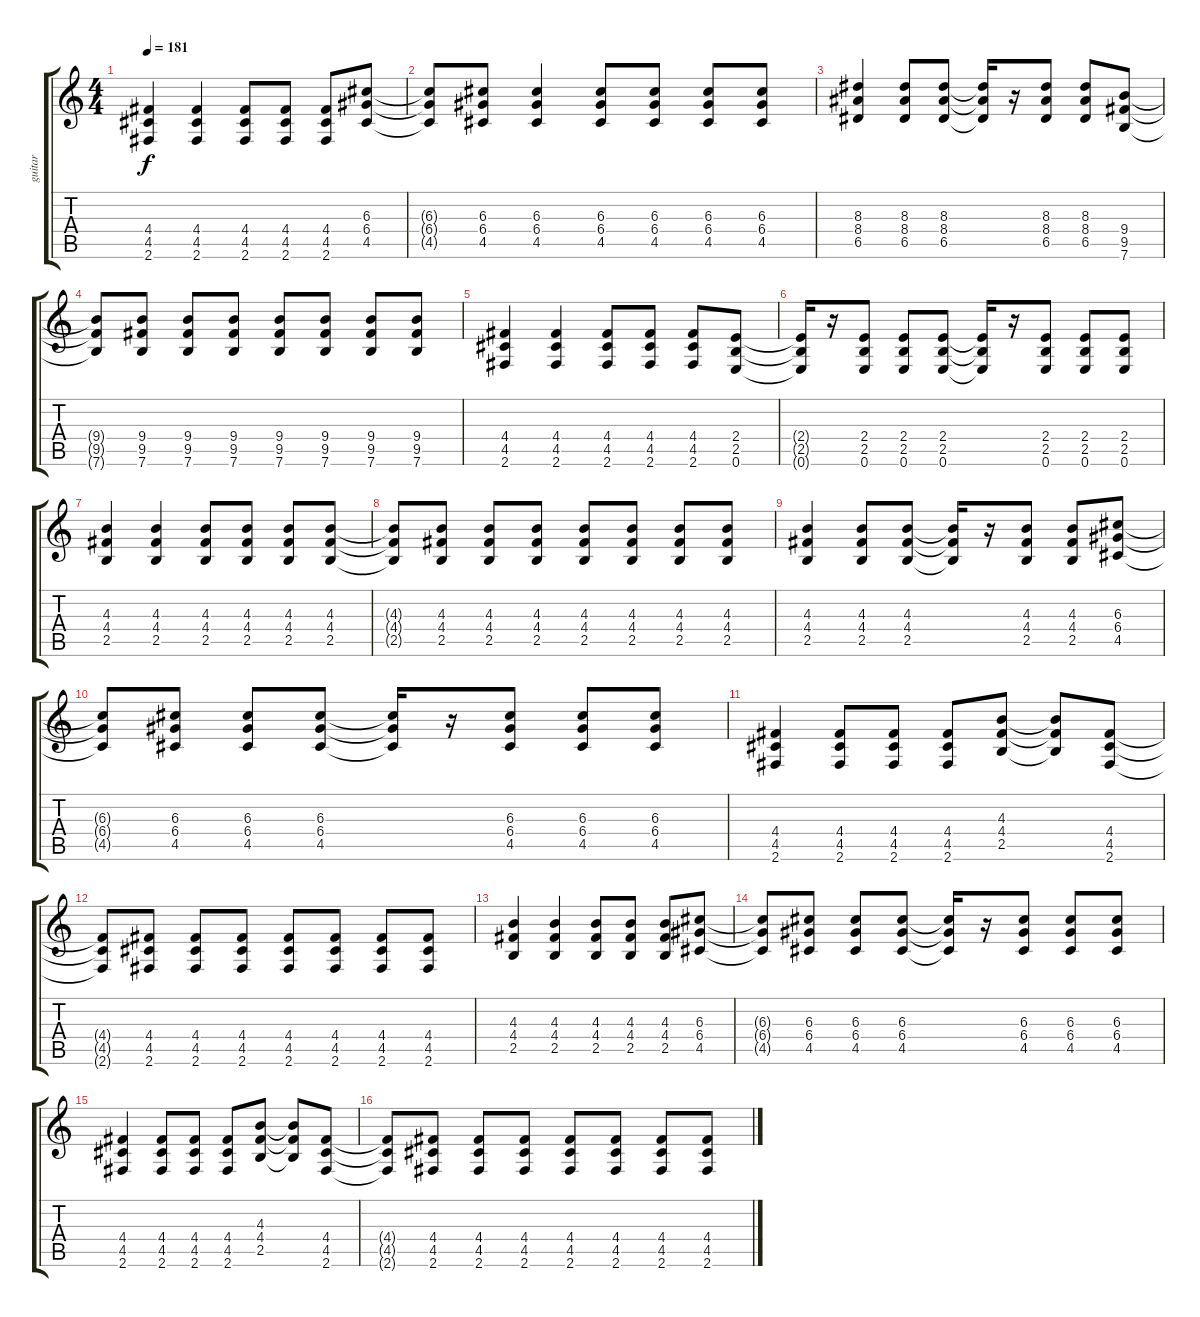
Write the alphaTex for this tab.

\track ("guitar" "guitar") {instrument distortionguitar}
\staff {score tabs}
\tuning (E4 B3 G3 D3 A2 E2) {hide}
\ts (4 4)
\tempo 181
\clef g2
\ks c
(4.4 4.5 2.6).4{dy f} (4.4 4.5 2.6).4 (4.4 4.5 2.6).8 (4.4 4.5 2.6).8 (4.4 4.5 2.6).8 (6.3 6.4 4.5).8 |
(6.3{t} 6.4{t} 4.5{t}).8 (6.3 6.4 4.5).8 (6.3 6.4 4.5).4 (6.3 6.4 4.5).8 (6.3 6.4 4.5).8 (6.3 6.4 4.5).8 (6.3 6.4 4.5).8 |
(8.3 8.4 6.5).4 (8.3 8.4 6.5).8 (8.3 8.4 6.5).8 (8.3{t} 8.4{t} 6.5{t}).16 r.16 (8.3 8.4 6.5).8 (8.3 8.4 6.5).8 (9.4 9.5 7.6).8 |
(9.4{t} 9.5{t} 7.6{t}).8 (9.4 9.5 7.6).8 (9.4 9.5 7.6).8 (9.4 9.5 7.6).8 (9.4 9.5 7.6).8 (9.4 9.5 7.6).8 (9.4 9.5 7.6).8 (9.4 9.5 7.6).8 |
(4.4 4.5 2.6).4 (4.4 4.5 2.6).4 (4.4 4.5 2.6).8 (4.4 4.5 2.6).8 (4.4 4.5 2.6).8 (2.4 2.5 0.6).8 |
(2.4{t} 2.5{t} 0.6{t}).16 r.16 (2.4 2.5 0.6).8 (2.4 2.5 0.6).8 (2.4 2.5 0.6).8 (2.4{t} 2.5{t} 0.6{t}).16 r.16 (2.4 2.5 0.6).8 (2.4 2.5 0.6).8 (2.4 2.5 0.6).8 |
(4.3 4.4 2.5).4 (4.3 4.4 2.5).4 (4.3 4.4 2.5).8 (4.3 4.4 2.5).8 (4.3 4.4 2.5).8 (4.3 4.4 2.5).8 |
(4.3{t} 4.4{t} 2.5{t}).8 (4.3 4.4 2.5).8 (4.3 4.4 2.5).8 (4.3 4.4 2.5).8 (4.3 4.4 2.5).8 (4.3 4.4 2.5).8 (4.3 4.4 2.5).8 (4.3 4.4 2.5).8 |
(4.3 4.4 2.5).4 (4.3 4.4 2.5).8 (4.3 4.4 2.5).8 (4.3{t} 4.4{t} 2.5{t}).16 r.16 (4.3 4.4 2.5).8 (4.3 4.4 2.5).8 (6.3 6.4 4.5).8 |
(6.3{t} 6.4{t} 4.5{t}).8 (6.3 6.4 4.5).8 (6.3 6.4 4.5).8 (6.3 6.4 4.5).8 (6.3{t} 6.4{t} 4.5{t}).16 r.16 (6.3 6.4 4.5).8 (6.3 6.4 4.5).8 (6.3 6.4 4.5).8 |
(4.4 4.5 2.6).4 (4.4 4.5 2.6).8 (4.4 4.5 2.6).8 (4.4 4.5 2.6).8 (4.3 4.4 2.5).8 (4.3{t} 4.4{t} 2.5{t}).8 (4.4 4.5 2.6).8 |
(4.4{t} 4.5{t} 2.6{t}).8 (4.4 4.5 2.6).8 (4.4 4.5 2.6).8 (4.4 4.5 2.6).8 (4.4 4.5 2.6).8 (4.4 4.5 2.6).8 (4.4 4.5 2.6).8 (4.4 4.5 2.6).8 |
(4.3 4.4 2.5).4 (4.3 4.4 2.5).4 (4.3 4.4 2.5).8 (4.3 4.4 2.5).8 (4.3 4.4 2.5).8 (6.3 6.4 4.5).8 |
(6.3{t} 6.4{t} 4.5{t}).8 (6.3 6.4 4.5).8 (6.3 6.4 4.5).8 (6.3 6.4 4.5).8 (6.3{t} 6.4{t} 4.5{t}).16 r.16 (6.3 6.4 4.5).8 (6.3 6.4 4.5).8 (6.3 6.4 4.5).8 |
(4.4 4.5 2.6).4 (4.4 4.5 2.6).8 (4.4 4.5 2.6).8 (4.4 4.5 2.6).8 (4.3 4.4 2.5).8 (4.3{t} 4.4{t} 2.5{t}).8 (4.4 4.5 2.6).8 |
(4.4{t} 4.5{t} 2.6{t}).8 (4.4 4.5 2.6).8 (4.4 4.5 2.6).8 (4.4 4.5 2.6).8 (4.4 4.5 2.6).8 (4.4 4.5 2.6).8 (4.4 4.5 2.6).8 (4.4 4.5 2.6).8
